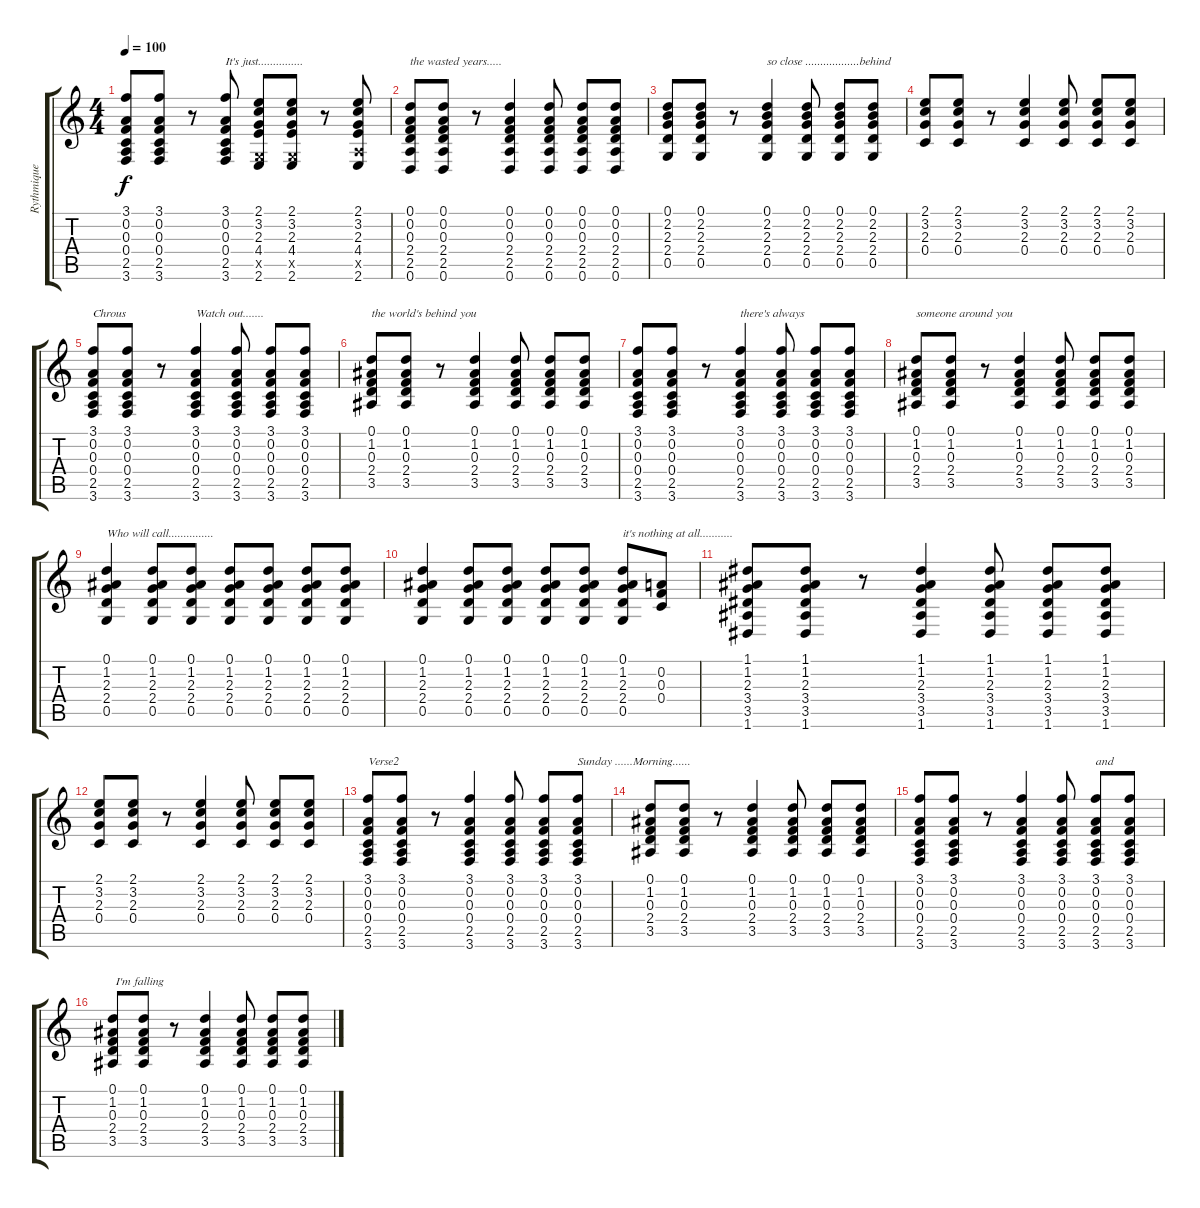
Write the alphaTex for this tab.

\track ("Rythmique (Sterling Morrisson)" "Rythmique ") {instrument acousticguitarsteel}
\staff {score tabs}
\tuning (D4 A3 F3 C3 G2 D2) {hide}
\ts (4 4)
\tempo 100
\clef g2
\ks c
(3.1 0.2 0.3 0.4 2.5 3.6).8{dy f} (3.1 0.2 0.3 0.4 2.5 3.6).8 r.8 (3.1 0.2 0.3 0.4 2.5 3.6).8{txt "It's just............... "} (2.1 3.2 2.3 4.4 0.5{x} 2.6).8 (2.1 3.2 2.3 4.4 0.5{x} 2.6).8 r.8 (2.1 3.2 2.3 4.4 2.5{x} 2.6).8 |
(0.1 0.2 0.3 2.4 2.5 0.6).8{txt "the wasted years....."} (0.1 0.2 0.3 2.4 2.5 0.6).8 r.8 (0.1 0.2 0.3 2.4 2.5 0.6).4 (0.1 0.2 0.3 2.4 2.5 0.6).8 (0.1 0.2 0.3 2.4 2.5 0.6).8 (0.1 0.2 0.3 2.4 2.5 0.6).8 |
(0.1 2.2 2.3 2.4 0.5).8 (0.1 2.2 2.3 2.4 0.5).8 r.8 (0.1 2.2 2.3 2.4 0.5).4{txt "so close ..................behind"} (0.1 2.2 2.3 2.4 0.5).8 (0.1 2.2 2.3 2.4 0.5).8 (0.1 2.2 2.3 2.4 0.5).8 |
(2.1 3.2 2.3 0.4).8 (2.1 3.2 2.3 0.4).8 r.8 (2.1 3.2 2.3 0.4).4 (2.1 3.2 2.3 0.4).8 (2.1 3.2 2.3 0.4).8 (2.1 3.2 2.3 0.4).8 |
(3.1 0.2 0.3 0.4 2.5 3.6).8{txt "Chrous"} (3.1 0.2 0.3 0.4 2.5 3.6).8 r.8 (3.1 0.2 0.3 0.4 2.5 3.6).4{txt "Watch out......."} (3.1 0.2 0.3 0.4 2.5 3.6).8 (3.1 0.2 0.3 0.4 2.5 3.6).8 (3.1 0.2 0.3 0.4 2.5 3.6).8 |
(0.1 1.2 0.3 2.4 3.5).8{txt "the world's behind you"} (0.1 1.2 0.3 2.4 3.5).8 r.8 (0.1 1.2 0.3 2.4 3.5).4 (0.1 1.2 0.3 2.4 3.5).8 (0.1 1.2 0.3 2.4 3.5).8 (0.1 1.2 0.3 2.4 3.5).8 |
(3.1 0.2 0.3 0.4 2.5 3.6).8 (3.1 0.2 0.3 0.4 2.5 3.6).8 r.8 (3.1 0.2 0.3 0.4 2.5 3.6).4{txt "there's always "} (3.1 0.2 0.3 0.4 2.5 3.6).8 (3.1 0.2 0.3 0.4 2.5 3.6).8 (3.1 0.2 0.3 0.4 2.5 3.6).8 |
(0.1 1.2 0.3 2.4 3.5).8{txt "someone around you"} (0.1 1.2 0.3 2.4 3.5).8 r.8 (0.1 1.2 0.3 2.4 3.5).4 (0.1 1.2 0.3 2.4 3.5).8 (0.1 1.2 0.3 2.4 3.5).8 (0.1 1.2 0.3 2.4 3.5).8 |
(0.1 1.2 2.3 2.4 0.5).4{txt "Who will call..............."} (0.1 1.2 2.3 2.4 0.5).8 (0.1 1.2 2.3 2.4 0.5).8 (0.1 1.2 2.3 2.4 0.5).8 (0.1 1.2 2.3 2.4 0.5).8 (0.1 1.2 2.3 2.4 0.5).8 (0.1 1.2 2.3 2.4 0.5).8 |
(0.1 1.2 2.3 2.4 0.5).4 (0.1 1.2 2.3 2.4 0.5).8 (0.1 1.2 2.3 2.4 0.5).8 (0.1 1.2 2.3 2.4 0.5).8 (0.1 1.2 2.3 2.4 0.5).8 (0.1 1.2 2.3 2.4 0.5).8{txt "it's nothing at all..........."} (0.2 0.3 0.4).8 |
(1.1 1.2 2.3 3.4 3.5 1.6).8 (1.1 1.2 2.3 3.4 3.5 1.6).8 r.8 (1.1 1.2 2.3 3.4 3.5 1.6).4 (1.1 1.2 2.3 3.4 3.5 1.6).8 (1.1 1.2 2.3 3.4 3.5 1.6).8 (1.1 1.2 2.3 3.4 3.5 1.6).8 |
(2.1 3.2 2.3 0.4).8 (2.1 3.2 2.3 0.4).8 r.8 (2.1 3.2 2.3 0.4).4 (2.1 3.2 2.3 0.4).8 (2.1 3.2 2.3 0.4).8 (2.1 3.2 2.3 0.4).8 |
(3.1 0.2 0.3 0.4 2.5 3.6).8{txt "Verse2"} (3.1 0.2 0.3 0.4 2.5 3.6).8 r.8 (3.1 0.2 0.3 0.4 2.5 3.6).4 (3.1 0.2 0.3 0.4 2.5 3.6).8 (3.1 0.2 0.3 0.4 2.5 3.6).8 (3.1 0.2 0.3 0.4 2.5 3.6).8{txt "Sunday ......Morning......"} |
(0.1 1.2 0.3 2.4 3.5).8 (0.1 1.2 0.3 2.4 3.5).8 r.8 (0.1 1.2 0.3 2.4 3.5).4 (0.1 1.2 0.3 2.4 3.5).8 (0.1 1.2 0.3 2.4 3.5).8 (0.1 1.2 0.3 2.4 3.5).8 |
(3.1 0.2 0.3 0.4 2.5 3.6).8 (3.1 0.2 0.3 0.4 2.5 3.6).8 r.8 (3.1 0.2 0.3 0.4 2.5 3.6).4 (3.1 0.2 0.3 0.4 2.5 3.6).8 (3.1 0.2 0.3 0.4 2.5 3.6).8{txt "and"} (3.1 0.2 0.3 0.4 2.5 3.6).8 |
(0.1 1.2 0.3 2.4 3.5).8{txt " I'm falling"} (0.1 1.2 0.3 2.4 3.5).8 r.8 (0.1 1.2 0.3 2.4 3.5).4 (0.1 1.2 0.3 2.4 3.5).8 (0.1 1.2 0.3 2.4 3.5).8 (0.1 1.2 0.3 2.4 3.5).8
